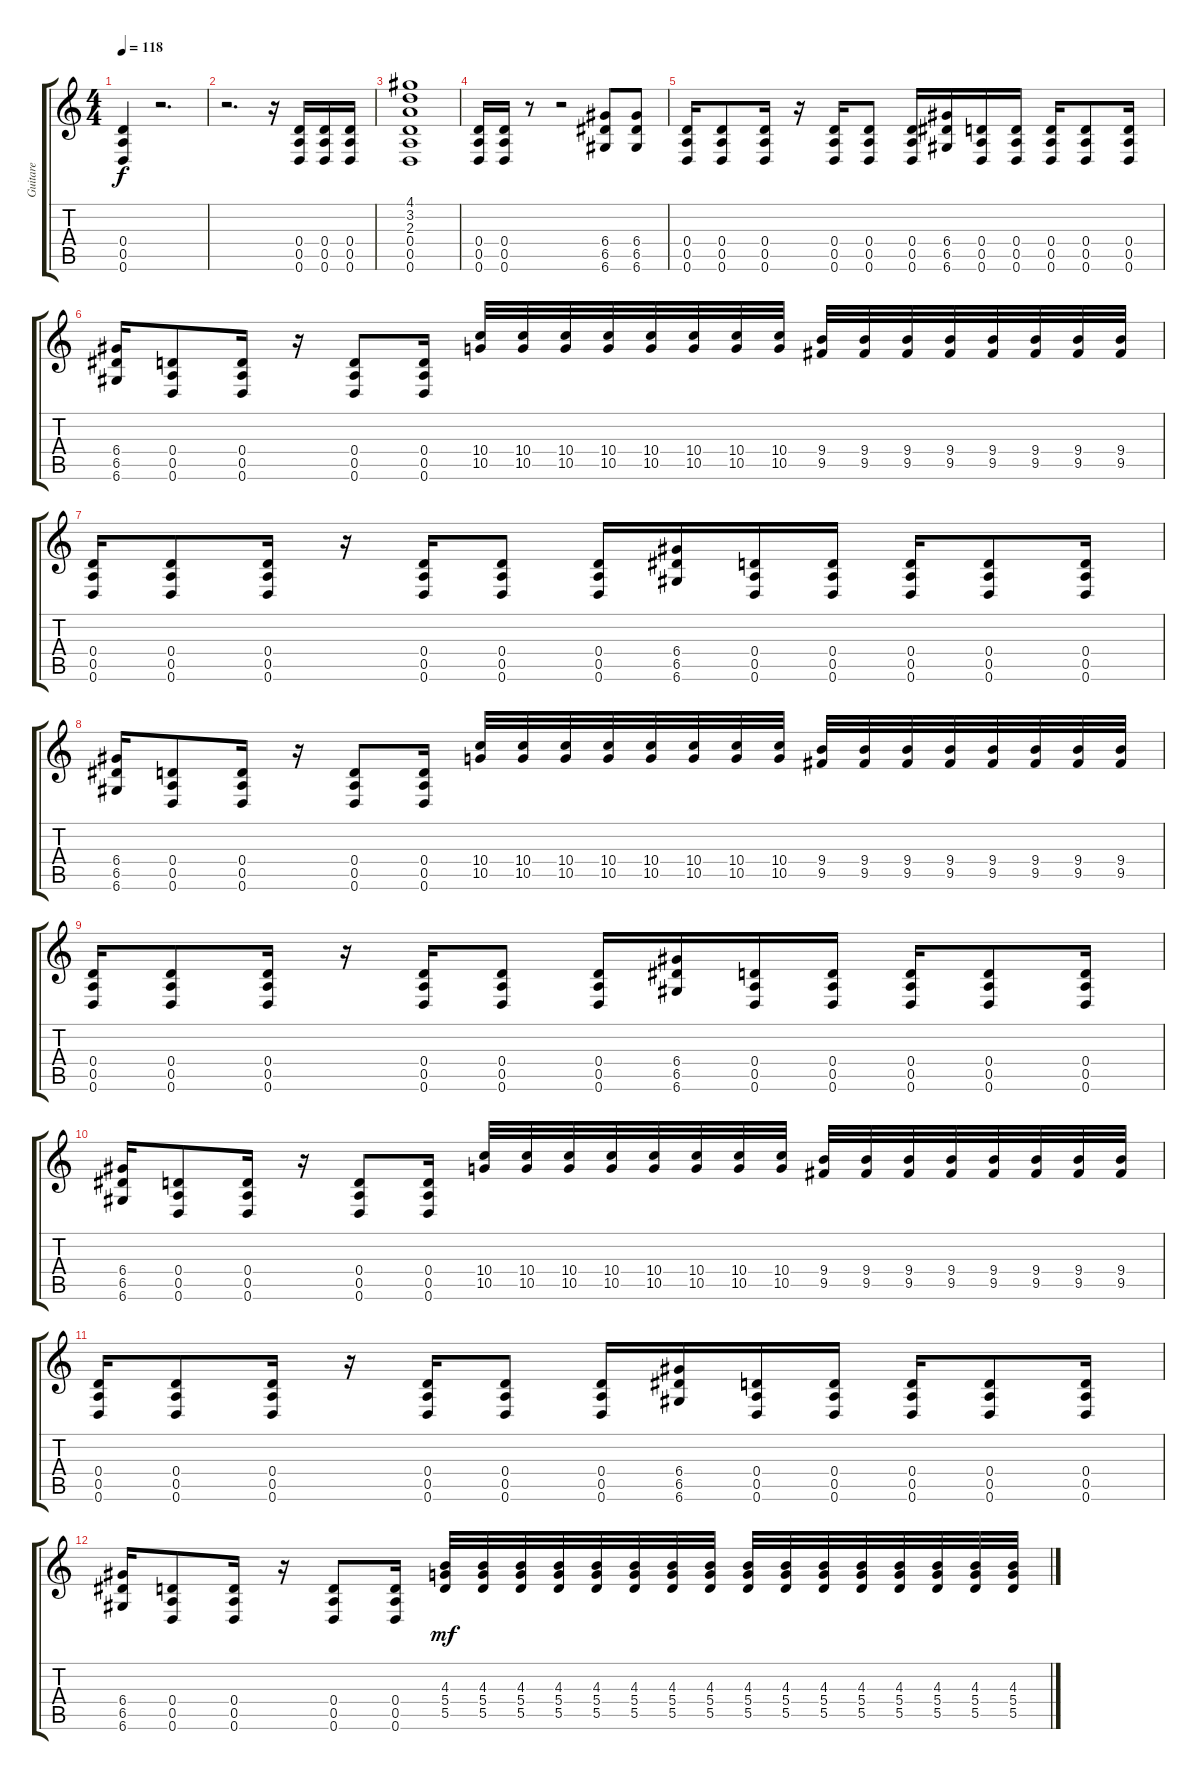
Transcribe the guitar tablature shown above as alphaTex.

\track ("Guitare" "Guitare") {instrument distortionguitar}
\staff {score tabs}
\tuning (E4 B3 G3 D3 A2 D2) {hide}
\ts (4 4)
\tempo 118
\clef g2
\ks c
(0.4 0.5 0.6).4{dy f instrument distortionguitar} r.2{d} |
r.2{d} r.16 (0.4 0.5 0.6).16 (0.4 0.5 0.6).16 (0.4 0.5 0.6).16 |
(4.1 3.2 2.3 0.4 0.5 0.6).1 |
(0.4 0.5 0.6).16 (0.4 0.5 0.6).16 r.8 r.2 (6.4 6.5 6.6).8 (6.4 6.5 6.6).8 |
(0.4 0.5 0.6).16 (0.4 0.5 0.6).8 (0.4 0.5 0.6).16 r.16 (0.4 0.5 0.6).16 (0.4 0.5 0.6).8 (0.4 0.5 0.6).16 (6.4 6.5 6.6).16 (0.4 0.5 0.6).16 (0.4 0.5 0.6).16 (0.4 0.5 0.6).16 (0.4 0.5 0.6).8 (0.4 0.5 0.6).16 |
(6.4 6.5 6.6).16 (0.4 0.5 0.6).8 (0.4 0.5 0.6).16 r.16 (0.4 0.5 0.6).8 (0.4 0.5 0.6).16 (10.4 10.5).32 (10.4 10.5).32 (10.4 10.5).32 (10.4 10.5).32 (10.4 10.5).32 (10.4 10.5).32 (10.4 10.5).32 (10.4 10.5).32 (9.4 9.5).32 (9.4 9.5).32 (9.4 9.5).32 (9.4 9.5).32 (9.4 9.5).32 (9.4 9.5).32 (9.4 9.5).32 (9.4 9.5).32 |
(0.4 0.5 0.6).16 (0.4 0.5 0.6).8 (0.4 0.5 0.6).16 r.16 (0.4 0.5 0.6).16 (0.4 0.5 0.6).8 (0.4 0.5 0.6).16 (6.4 6.5 6.6).16 (0.4 0.5 0.6).16 (0.4 0.5 0.6).16 (0.4 0.5 0.6).16 (0.4 0.5 0.6).8 (0.4 0.5 0.6).16 |
(6.4 6.5 6.6).16 (0.4 0.5 0.6).8 (0.4 0.5 0.6).16 r.16 (0.4 0.5 0.6).8 (0.4 0.5 0.6).16 (10.4 10.5).32 (10.4 10.5).32 (10.4 10.5).32 (10.4 10.5).32 (10.4 10.5).32 (10.4 10.5).32 (10.4 10.5).32 (10.4 10.5).32 (9.4 9.5).32 (9.4 9.5).32 (9.4 9.5).32 (9.4 9.5).32 (9.4 9.5).32 (9.4 9.5).32 (9.4 9.5).32 (9.4 9.5).32 |
(0.4 0.5 0.6).16 (0.4 0.5 0.6).8 (0.4 0.5 0.6).16 r.16 (0.4 0.5 0.6).16 (0.4 0.5 0.6).8 (0.4 0.5 0.6).16 (6.4 6.5 6.6).16 (0.4 0.5 0.6).16 (0.4 0.5 0.6).16 (0.4 0.5 0.6).16 (0.4 0.5 0.6).8 (0.4 0.5 0.6).16 |
(6.4 6.5 6.6).16 (0.4 0.5 0.6).8 (0.4 0.5 0.6).16 r.16 (0.4 0.5 0.6).8 (0.4 0.5 0.6).16 (10.4 10.5).32 (10.4 10.5).32 (10.4 10.5).32 (10.4 10.5).32 (10.4 10.5).32 (10.4 10.5).32 (10.4 10.5).32 (10.4 10.5).32 (9.4 9.5).32 (9.4 9.5).32 (9.4 9.5).32 (9.4 9.5).32 (9.4 9.5).32 (9.4 9.5).32 (9.4 9.5).32 (9.4 9.5).32 |
(0.4 0.5 0.6).16 (0.4 0.5 0.6).8 (0.4 0.5 0.6).16 r.16 (0.4 0.5 0.6).16 (0.4 0.5 0.6).8 (0.4 0.5 0.6).16 (6.4 6.5 6.6).16 (0.4 0.5 0.6).16 (0.4 0.5 0.6).16 (0.4 0.5 0.6).16 (0.4 0.5 0.6).8 (0.4 0.5 0.6).16 |
(6.4 6.5 6.6).16 (0.4 0.5 0.6).8 (0.4 0.5 0.6).16 r.16 (0.4 0.5 0.6).8 (0.4 0.5 0.6).16 (4.3 5.4 5.5).32{dy mf} (4.3 5.4 5.5).32 (4.3 5.4 5.5).32 (4.3 5.4 5.5).32 (4.3 5.4 5.5).32 (4.3 5.4 5.5).32 (4.3 5.4 5.5).32 (4.3 5.4 5.5).32 (4.3 5.4 5.5).32 (4.3 5.4 5.5).32 (4.3 5.4 5.5).32 (4.3 5.4 5.5).32 (4.3 5.4 5.5).32 (4.3 5.4 5.5).32 (4.3 5.4 5.5).32 (4.3 5.4 5.5).32
